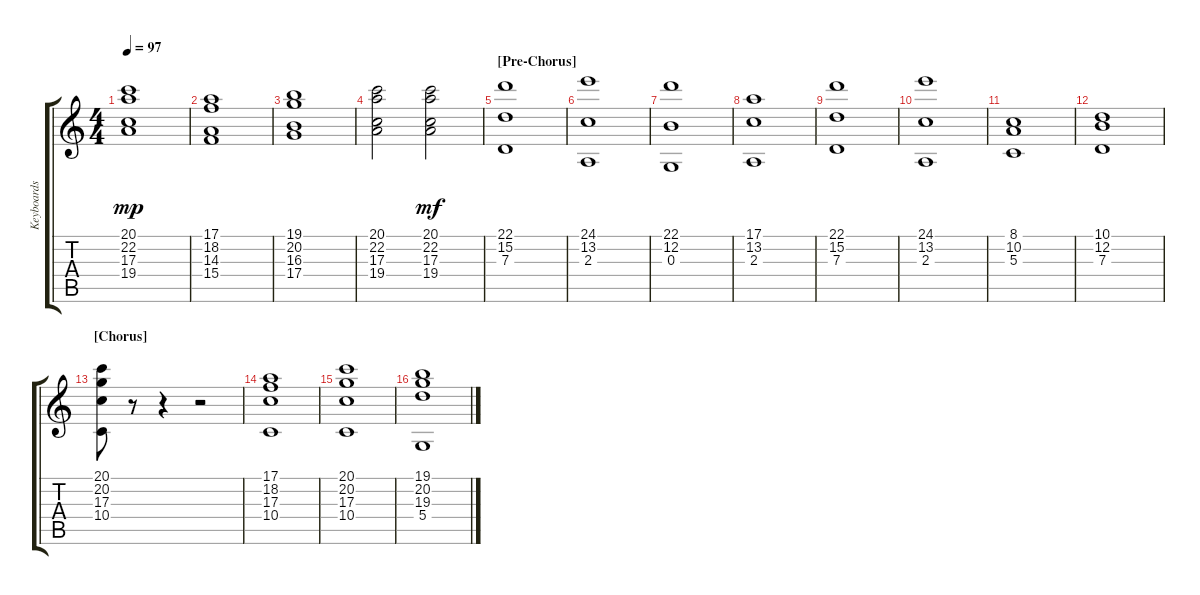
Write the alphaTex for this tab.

\track ("Keyboards 1" "Keyboards ") {instrument stringensemble1}
\staff {score tabs}
\tuning (E4 B3 G3 D3 A2 E2) {hide}
\ts (4 4)
\tempo 97
\clef g2
\ks c
(20.1 22.2 17.3 19.4).1{dy mp} |
(17.1 18.2 14.3 15.4).1 |
(19.1 20.2 16.3 17.4).1 |
(20.1 22.2 17.3 19.4).2 (20.1 22.2 17.3 19.4).2{dy mf} |
\section ("" "[Pre-Chorus]")
(22.1 15.2 7.3).1 |
(24.1 13.2 2.3).1 |
(22.1 12.2 0.3).1 |
(17.1 13.2 2.3).1 |
(22.1 15.2 7.3).1 |
(24.1 13.2 2.3).1 |
(8.1 10.2 5.3).1 |
(10.1 12.2 7.3).1 |
\section ("" "[Chorus]")
(20.1 20.2 17.3 10.4).8 r.8 r.4 r.2 |
(17.1 18.2 17.3 10.4).1 |
(20.1 20.2 17.3 10.4).1 |
(19.1 20.2 19.3 5.4).1
